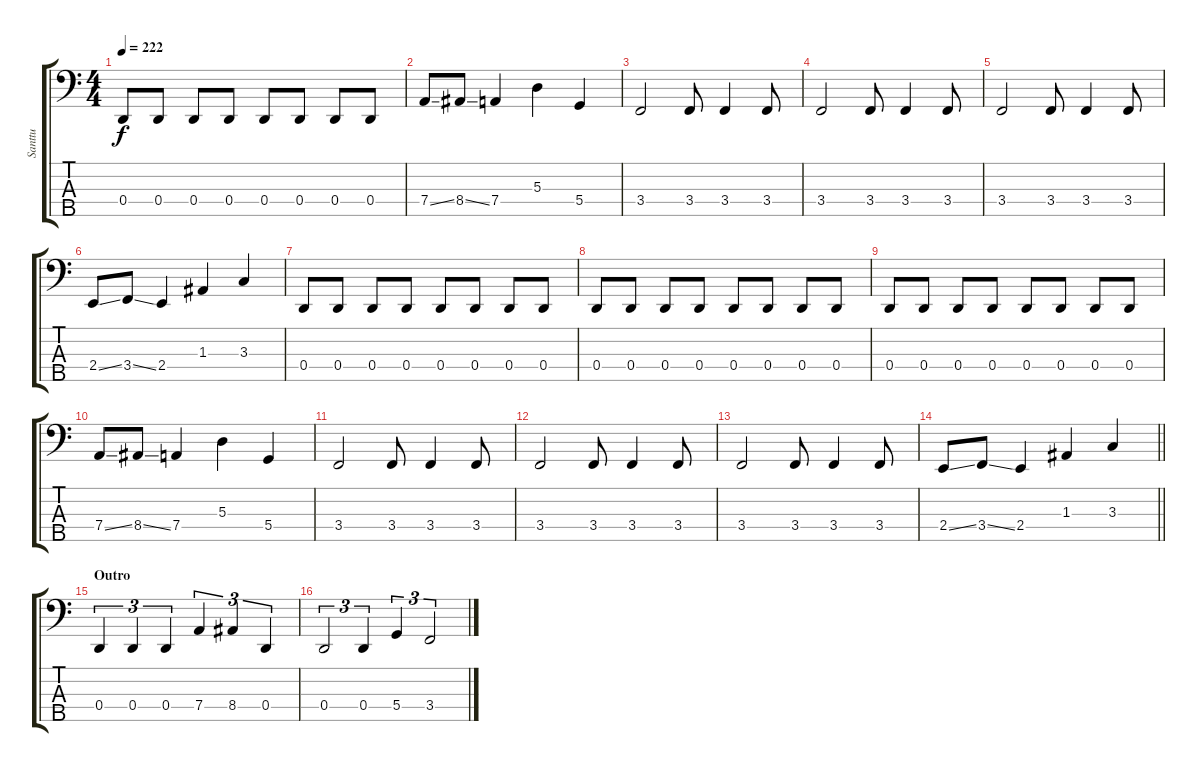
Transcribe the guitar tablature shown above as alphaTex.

\track ("Santtu" "Santtu") {instrument electricbasspick}
\staff {score tabs}
\tuning (G2 D2 A1 D1 A0) {hide}
\ts (4 4)
\tempo 222
\clef f4
\ks c
0.4.8{dy f} 0.4.8 0.4.8 0.4.8 0.4.8 0.4.8 0.4.8 0.4.8 |
7.4{ss}.8 8.4{ss}.8 7.4.4 5.3.4 5.4.4 |
3.4.2 3.4.8 3.4.4 3.4.8 |
3.4.2 3.4.8 3.4.4 3.4.8 |
3.4.2 3.4.8 3.4.4 3.4.8 |
2.4{ss}.8 3.4{ss}.8 2.4.4 1.3.4 3.3.4 |
0.4.8 0.4.8 0.4.8 0.4.8 0.4.8 0.4.8 0.4.8 0.4.8 |
0.4.8 0.4.8 0.4.8 0.4.8 0.4.8 0.4.8 0.4.8 0.4.8 |
0.4.8 0.4.8 0.4.8 0.4.8 0.4.8 0.4.8 0.4.8 0.4.8 |
7.4{ss}.8 8.4{ss}.8 7.4.4 5.3.4 5.4.4 |
3.4.2 3.4.8 3.4.4 3.4.8 |
3.4.2 3.4.8 3.4.4 3.4.8 |
3.4.2 3.4.8 3.4.4 3.4.8 |
\barLineRight lightlight
2.4{ss}.8 3.4{ss}.8 2.4.4 1.3.4 3.3.4 |
\section ("" "Outro")
0.4.4{tu (3 2)} 0.4.4{tu (3 2)} 0.4.4{tu (3 2)} 7.4.4{tu (3 2)} 8.4.4{tu (3 2)} 0.4.4{tu (3 2)} |
0.4.2{tu (3 2)} 0.4.4{tu (3 2)} 5.4.4{tu (3 2)} 3.4.2{tu (3 2)}
